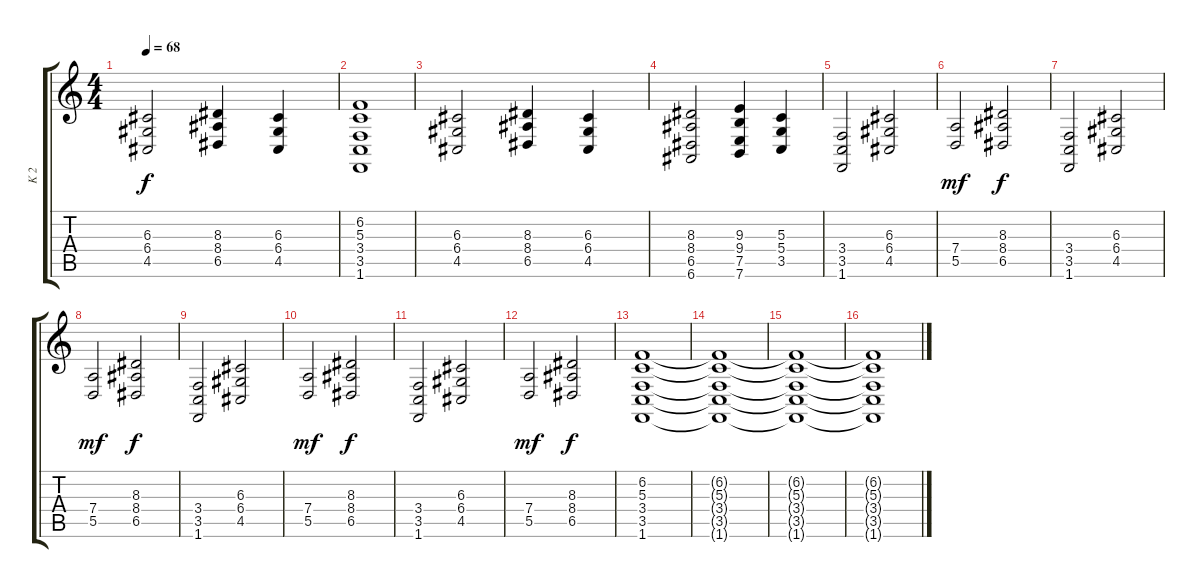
\track ("K 2" "K 2") {instrument synthstrings1}
\staff {score tabs}
\tuning (E4 B3 G3 D3 A2 E2) {hide}
\ts (4 4)
\tempo 68
\clef g2
\ks c
(6.3 6.4 4.5).2{dy f} (8.3 8.4 6.5).4 (6.3 6.4 4.5).4 |
(6.2 5.3 3.4 3.5 1.6).1 |
(6.3 6.4 4.5).2 (8.3 8.4 6.5).4 (6.3 6.4 4.5).4 |
(8.3 8.4 6.5 6.6).2 (9.3 9.4 7.5 7.6).4 (5.3 5.4 3.5).4 |
\section ("" "")
(3.4 3.5 1.6).2 (6.3 6.4 4.5).2 |
(7.4 5.5).2{dy mf} (8.3 8.4 6.5).2{dy f} |
(3.4 3.5 1.6).2 (6.3 6.4 4.5).2 |
(7.4 5.5).2{dy mf} (8.3 8.4 6.5).2{dy f} |
(3.4 3.5 1.6).2 (6.3 6.4 4.5).2 |
(7.4 5.5).2{dy mf} (8.3 8.4 6.5).2{dy f} |
(3.4 3.5 1.6).2 (6.3 6.4 4.5).2 |
(7.4 5.5).2{dy mf} (8.3 8.4 6.5).2{dy f} |
\section ("" "")
(6.2 5.3 3.4 3.5 1.6).1{volume 5} |
(6.2{t} 5.3{t} 3.4{t} 3.5{t} 1.6{t}).1 |
(6.2{t} 5.3{t} 3.4{t} 3.5{t} 1.6{t}).1{volume 0} |
(6.2{t} 5.3{t} 3.4{t} 3.5{t} 1.6{t}).1
